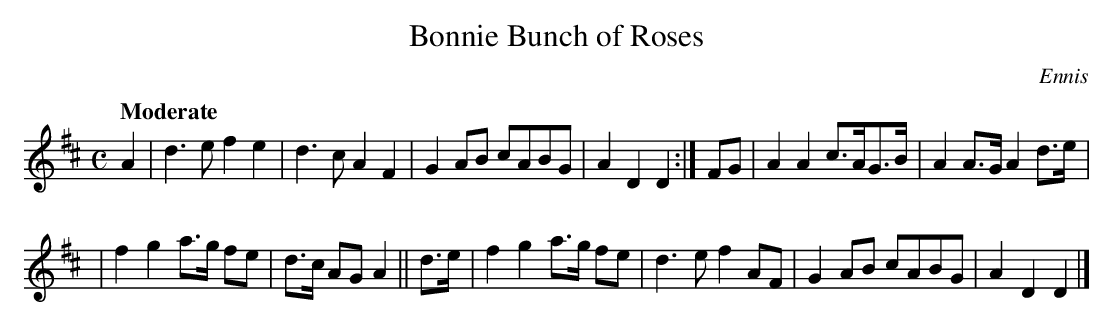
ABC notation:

X:1
T: Bonnie Bunch of Roses
O: Ennis
Q: "Moderate"
M: C
L: 1/8
K: D
A2 | d3 e f2 e2 | d3 c A2 F2 | G2 AB cABG | A2 D2 D2 :| FG | A2 A2 c>AG>B | A2 A>G A2 d>e |
| f2 g2 a>g fe | d>c AG A2 || d>e | f2 g2 a>g fe | d3 e f2 AF | G2 AB cABG | A2 D2 D2 |]
